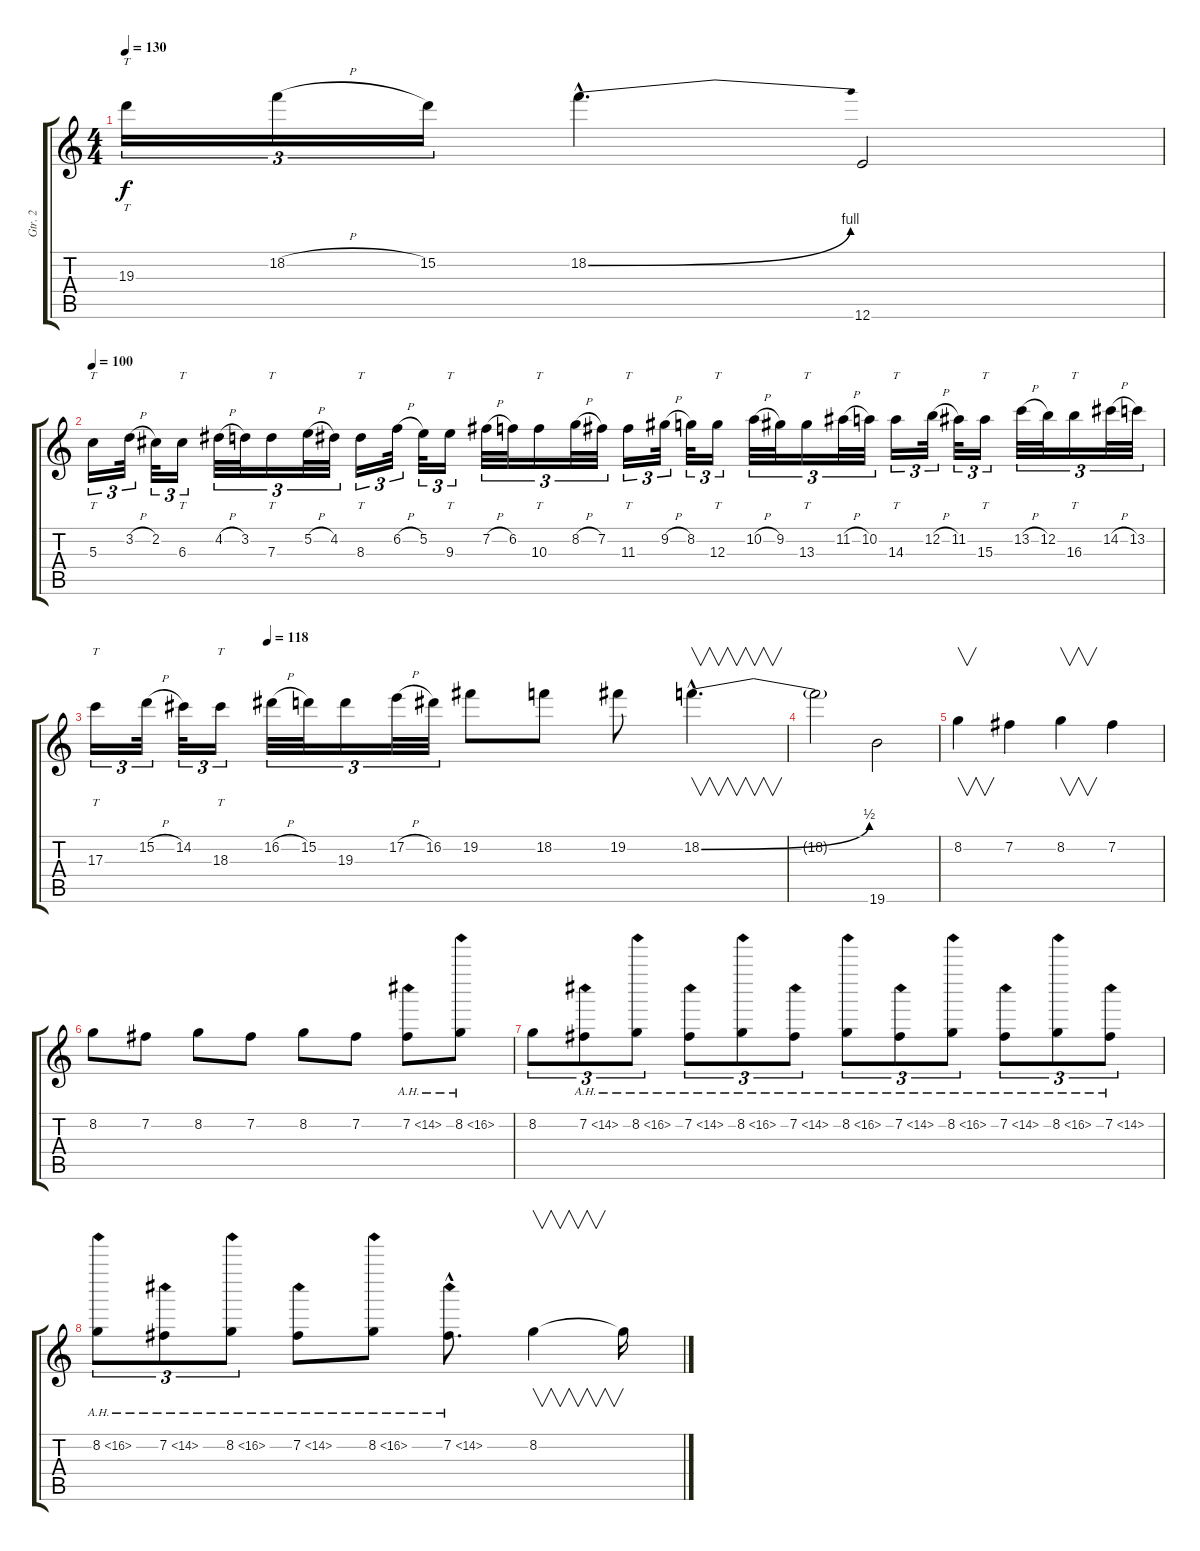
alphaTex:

\track ("Gtr. 2" "Gtr. 2") {instrument overdrivenguitar}
\staff {score tabs}
\tuning (E4 B3 G3 D3 A2 E2) {hide}
\ts (4 4)
\tempo 130
\clef g2
\ks c
19.3.16{tt tu (3 2) dy f} 18.2{h}.16{tu (3 2)} 15.2.16{tu (3 2)} 18.2{be (bend 0 0 60 4) hac}.4{d} 12.6.2 |
\tempo 100
5.3.16{tt tu (3 2)} 3.2{h}.32{tu (3 2)} 2.2.32{tu (3 2)} 6.3.16{tt tu (3 2)} 4.2{h}.32{tu (3 2)} 3.2.32{tu (3 2)} 7.3.16{tt tu (3 2)} 5.2{h}.32{tu (3 2)} 4.2.32{tu (3 2)} 8.3.16{tt tu (3 2)} 6.2{h}.32{tu (3 2)} 5.2.32{tu (3 2)} 9.3.16{tt tu (3 2)} 7.2{h}.32{tu (3 2)} 6.2.32{tu (3 2)} 10.3.16{tt tu (3 2)} 8.2{h}.32{tu (3 2)} 7.2.32{tu (3 2)} 11.3.16{tt tu (3 2)} 9.2{h}.32{tu (3 2)} 8.2.32{tu (3 2)} 12.3.16{tt tu (3 2)} 10.2{h}.32{tu (3 2)} 9.2.32{tu (3 2)} 13.3.16{tt tu (3 2)} 11.2{h}.32{tu (3 2)} 10.2.32{tu (3 2)} 14.3.16{tt tu (3 2)} 12.2{h}.32{tu (3 2)} 11.2.32{tu (3 2)} 15.3.16{tt tu (3 2)} 13.2{h}.32{tu (3 2)} 12.2.32{tu (3 2)} 16.3.16{tt tu (3 2)} 14.2{h}.32{tu (3 2)} 13.2.32{tu (3 2)} |
\tempo (118 0.25)
17.3.16{tt tu (3 2)} 15.2{h}.32{tu (3 2)} 14.2.32{tu (3 2)} 18.3.16{tt tu (3 2)} 16.2{h}.32{tu (3 2)} 15.2.32{tu (3 2)} 19.3.16{tu (3 2)} 17.2{h}.32{tu (3 2)} 16.2.32{tu (3 2)} 19.2.8 18.2.8 19.2.8 18.2{be (bend 0 0 60 2) hac}.4{v d} |
18.2{t}.2 19.6.2 |
8.2.4{v} 7.2.4 8.2.4{v} 7.2.4 |
8.2.8 7.2.8 8.2.8 7.2.8 8.2.8 7.2.8 7.2{ah 7}.8 8.2{ah 8}.8 |
8.2.8{tu (3 2)} 7.2{ah 7}.8{tu (3 2)} 8.2{ah 8}.8{tu (3 2)} 7.2{ah 7}.8{tu (3 2)} 8.2{ah 8}.8{tu (3 2)} 7.2{ah 7}.8{tu (3 2)} 8.2{ah 8}.8{tu (3 2)} 7.2{ah 7}.8{tu (3 2)} 8.2{ah 8}.8{tu (3 2)} 7.2{ah 7}.8{tu (3 2)} 8.2{ah 8}.8{tu (3 2)} 7.2{ah 7}.8{tu (3 2)} |
8.2{ah 8}.8{tu (3 2)} 7.2{ah 7}.8{tu (3 2)} 8.2{ah 8}.8{tu (3 2)} 7.2{ah 7}.8 8.2{ah 8}.8 7.2{ah 7 hac}.8{d} 8.2.4{v} 8.2{t}.16
